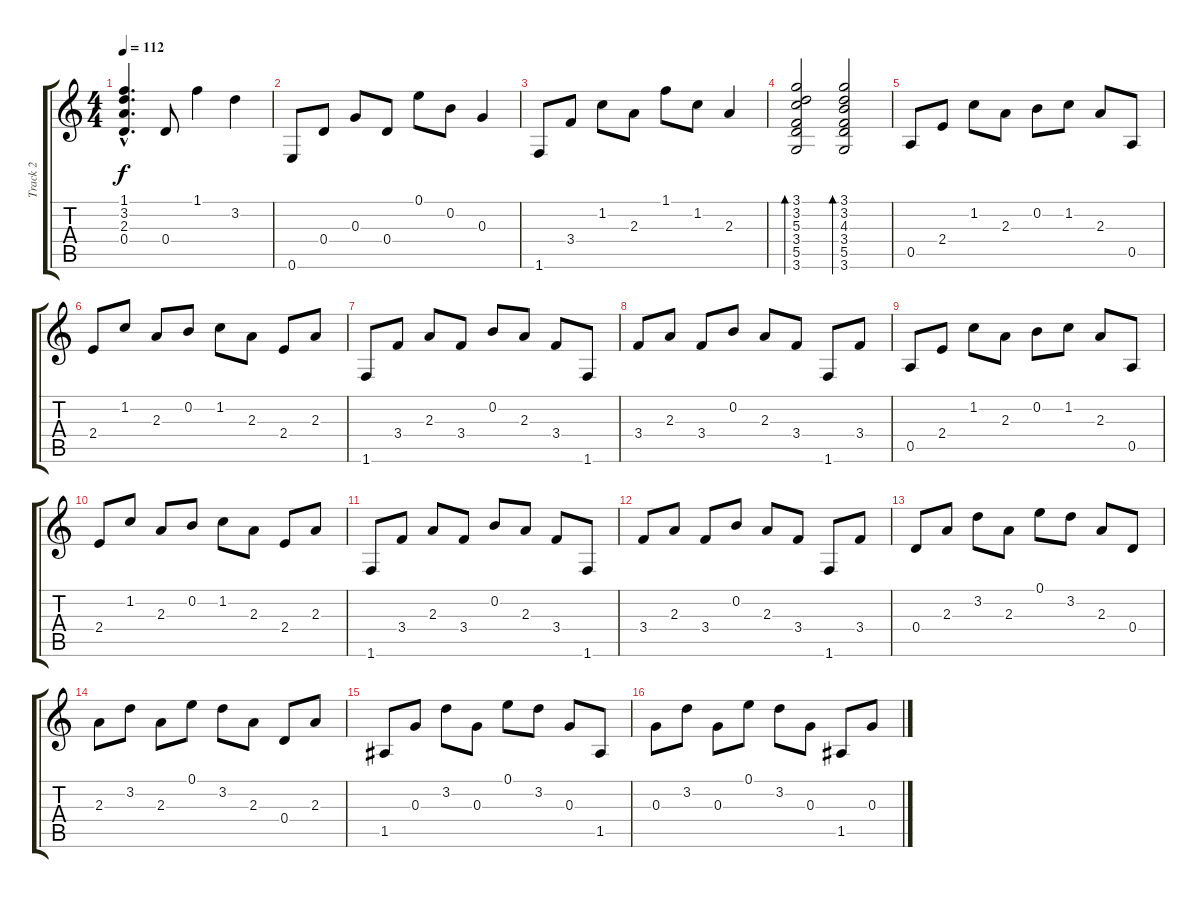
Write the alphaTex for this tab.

\track ("Track 2" "Track 2") {instrument acousticguitarsteel}
\staff {score tabs}
\tuning (E4 B3 G3 D3 A2 E2) {hide}
\ts (4 4)
\tempo 112
\clef g2
\ks c
(1.1{hac} 3.2{hac} 2.3{hac} 0.4{hac}).4{d dy f} 0.4.8 1.1.4 3.2.4 |
0.6.8 0.4.8 0.3.8 0.4.8 0.1.8 0.2.8 0.3.4 |
1.6.8 3.4.8 1.2.8 2.3.8 1.1.8 1.2.8 2.3.4 |
(3.1 3.2 5.3 3.4 5.5 3.6).2{bd 480} (3.1 3.2 4.3 3.4 5.5 3.6).2{bd 480} |
0.5.8 2.4.8 1.2.8 2.3.8 0.2.8 1.2.8 2.3.8 0.5.8 |
2.4.8 1.2.8 2.3.8 0.2.8 1.2.8 2.3.8 2.4.8 2.3.8 |
1.6.8 3.4.8 2.3.8 3.4.8 0.2.8 2.3.8 3.4.8 1.6.8 |
3.4.8 2.3.8 3.4.8 0.2.8 2.3.8 3.4.8 1.6.8 3.4.8 |
0.5.8 2.4.8 1.2.8 2.3.8 0.2.8 1.2.8 2.3.8 0.5.8 |
2.4.8 1.2.8 2.3.8 0.2.8 1.2.8 2.3.8 2.4.8 2.3.8 |
1.6.8 3.4.8 2.3.8 3.4.8 0.2.8 2.3.8 3.4.8 1.6.8 |
3.4.8 2.3.8 3.4.8 0.2.8 2.3.8 3.4.8 1.6.8 3.4.8 |
0.4.8 2.3.8 3.2.8 2.3.8 0.1.8 3.2.8 2.3.8 0.4.8 |
2.3.8 3.2.8 2.3.8 0.1.8 3.2.8 2.3.8 0.4.8 2.3.8 |
1.5.8 0.3.8 3.2.8 0.3.8 0.1.8 3.2.8 0.3.8 1.5.8 |
0.3.8 3.2.8 0.3.8 0.1.8 3.2.8 0.3.8 1.5.8 0.3.8
